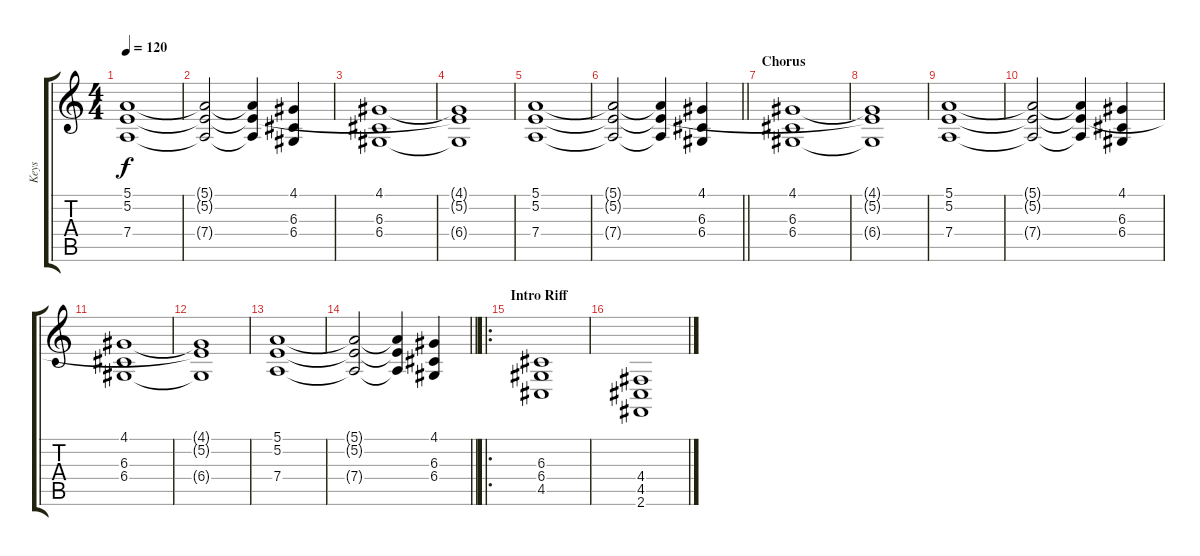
\track ("Keys" "Keys") {instrument stringensemble1}
\staff {score tabs}
\tuning (E4 B3 G3 D3 A2 E2) {hide}
\ts (4 4)
\tempo 120
\clef g2
\ks c
(5.1 5.2 7.4).1{dy f} |
(5.1{t} 5.2{t} 7.4{t}).2 (5.1{t} 5.2{t} 7.4{t}).4 (4.1 6.3 6.4).4 |
(4.1 6.3 6.4).1 |
(4.1{t} 5.2{t} 6.4{t}).1 |
(5.1 5.2 7.4).1 |
\barLineRight lightlight
(5.1{t} 5.2{t} 7.4{t}).2 (5.1{t} 5.2{t} 7.4{t}).4 (4.1 6.3 6.4).4 |
\section ("" "Chorus")
(4.1 6.3 6.4).1 |
(4.1{t} 5.2{t} 6.4{t}).1 |
(5.1 5.2 7.4).1 |
(5.1{t} 5.2{t} 7.4{t}).2 (5.1{t} 5.2{t} 7.4{t}).4 (4.1 6.3 6.4).4 |
(4.1 6.3 6.4).1 |
(4.1{t} 5.2{t} 6.4{t}).1 |
(5.1 5.2 7.4).1 |
\barLineRight lightlight
(5.1{t} 5.2{t} 7.4{t}).2 (5.1{t} 5.2{t} 7.4{t}).4 (4.1 6.3 6.4).4 |
\ro
\section ("" "Intro Riff")
(6.3 6.4 4.5).1 |
(4.4 4.5 2.6).1
